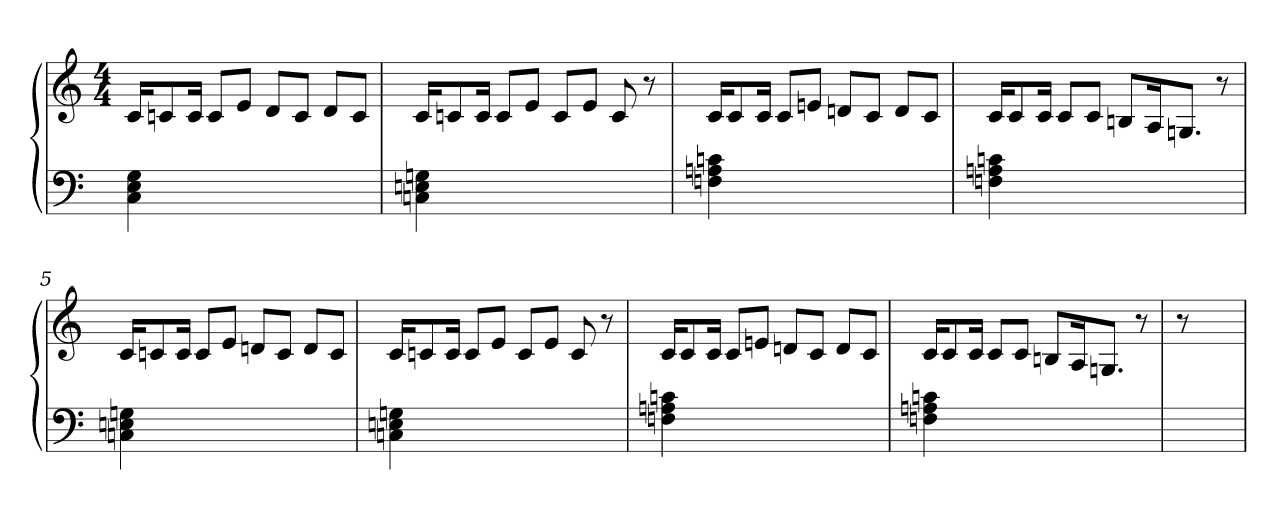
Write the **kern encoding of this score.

**kern	**kern
*part2	*part1
*staff2	*staff1
*	*M4/4
=1	=1
4C 4E 4G	16cKL
.	8cn
.	16cJk
2.ryy	8cL
.	8eJ
.	8dL
.	8cJ
.	8dL
.	8cJ
=2	=2
4Cn 4En 4Gn	16cKL
.	8cn
.	16cJk
2.ryy	8cL
.	8eJ
.	8cL
.	8eJ
.	8c
.	8r
=3	=3
4Fn 4An 4cn	16cKL
.	8c
.	16cJk
2.ryy	8cL
.	8enJ
.	8dnL
.	8cJ
.	8dL
.	8cJ
=4	=4
4Fn 4An 4cn	16cKL
.	8c
.	16cJk
2.ryy	8cL
.	8cJ
.	8BnL
.	16AK
.	8.GnJ
.	8r
=5	=5
4Cn 4En 4Gn	16cKL
.	8cn
.	16cJk
2.ryy	8cL
.	8eJ
.	8dnL
.	8cJ
.	8dL
.	8cJ
=6	=6
4Cn 4En 4Gn	16cKL
.	8cn
.	16cJk
2.ryy	8cL
.	8eJ
.	8cL
.	8eJ
.	8c
.	8r
=7	=7
4Fn 4An 4cn	16cKL
.	8c
.	16cJk
2.ryy	8cL
.	8enJ
.	8dnL
.	8cJ
.	8dL
.	8cJ
=8	=8
4Fn 4An 4cn	16cKL
.	8c
.	16cJk
2.ryy	8cL
.	8cJ
.	8BnL
.	16AK
.	8.GnJ
.	8r
=9	=9
4ryy	8r
.	8ryy
=	=
*-	*-
